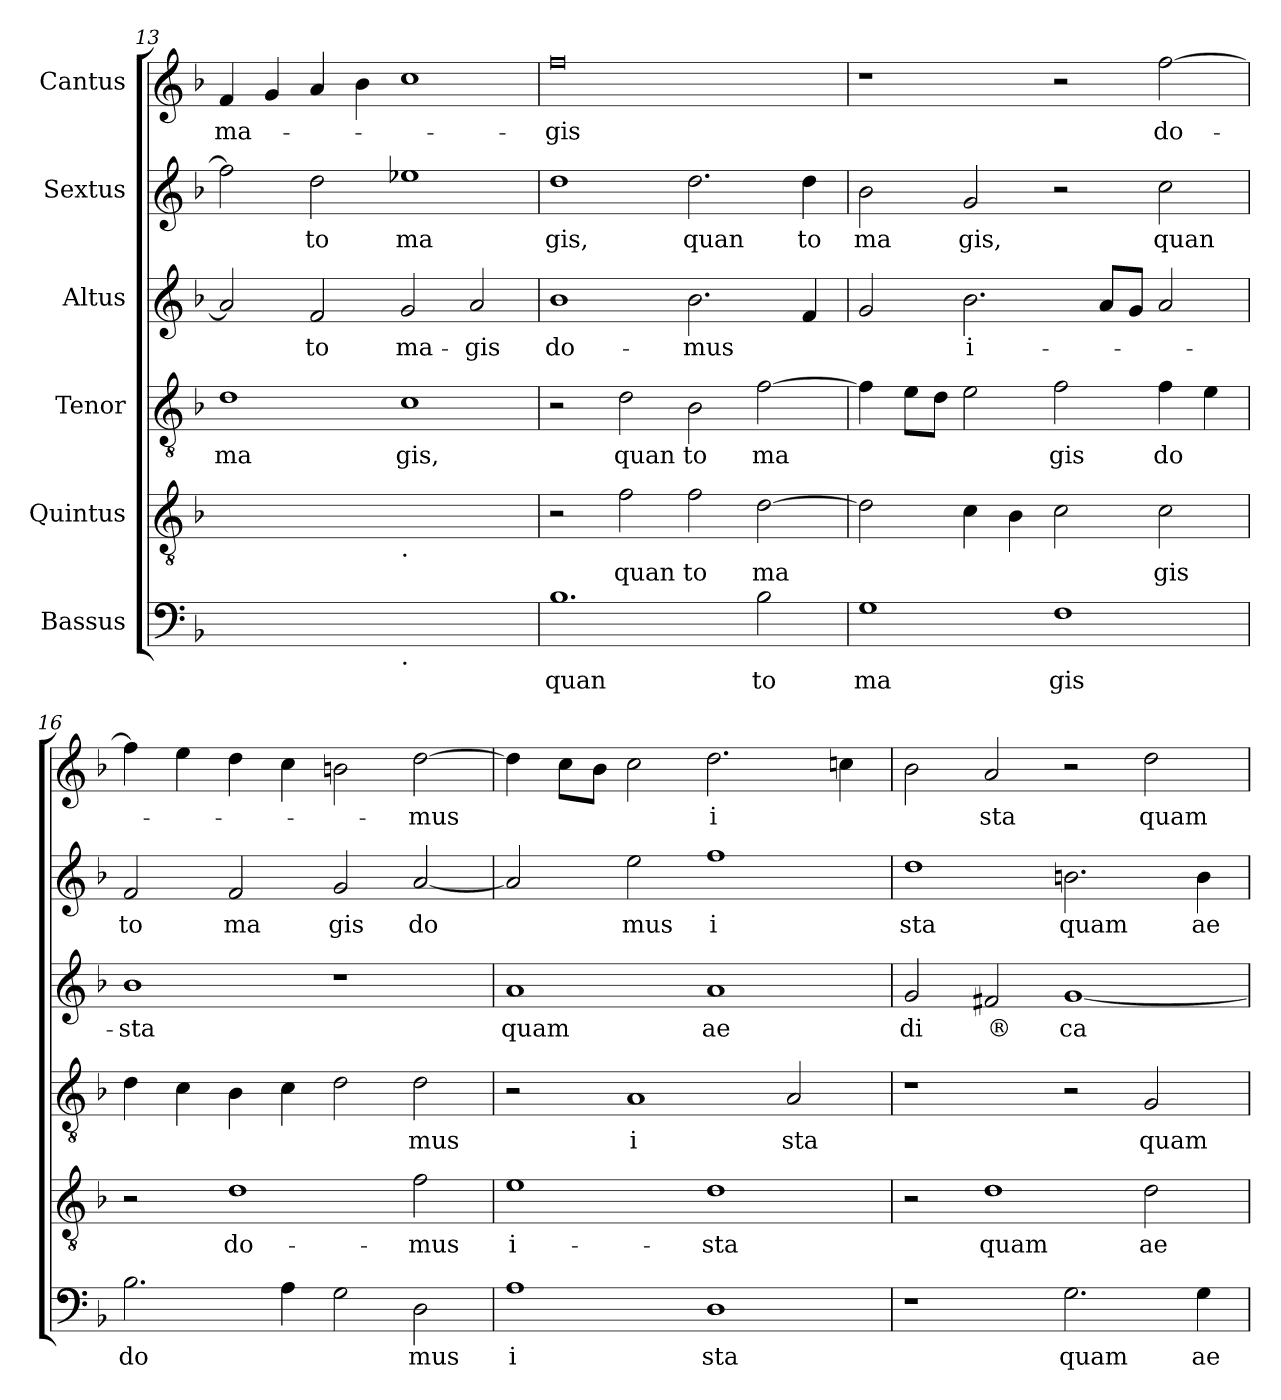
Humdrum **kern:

**kern	**text	**kern	**text	**kern	**text	**kern	**text	**kern	**text	**kern	**text
*part6	*part6	*part5	*part5	*part4	*part4	*part3	*part3	*part2	*part2	*part1	*part1
*staff6	*staff6	*staff5	*staff5	*staff4	*staff4	*staff3	*staff3	*staff2	*staff2	*staff1	*staff1
*I"Bassus	*	*I"Quintus	*	*I"Tenor	*	*I"Altus	*	*I"Sextus	*	*I"Cantus	*
*clefF4	*	*clefGv2	*	*clefGv2	*	*clefG2	*	*clefG2	*	*clefG2	*
*k[b-]	*	*k[b-]	*	*k[b-]	*	*k[b-]	*	*k[b-]	*	*k[b-]	*
*F:	*	*F:	*	*F:	*	*F:	*	*F:	*	*F:	*
=13	=13	=13	=13	=13	=13	=13	=13	=13	=13	=13	=13
!	!	!	!	!	!LO:LY:b	!	!	!	!	!	!LO:LY:b
1ryy	.	1ryy	.	1d	ma	2a/]	.	2ff\]	.	4f/	ma-
.	.	.	.	.	.	.	.	.	.	4g/	.
!	!	!	!	!	!	!	!LO:LY:b	!	!LO:LY:b	!	!
.	.	.	.	.	.	2f/	-to	2dd\	to	4a/	.
.	.	.	.	.	.	.	.	.	.	4b-\	.
!	!	!LO:TX:b:t=.	!	!	!	!	!	!	!	!	!
!LO:TX:b:t=.	!	!	!	!	!	!	!	!	!	!	!
!	!	!	!	!	!LO:LY:b	!	!LO:LY:b	!	!LO:LY:b	!	!
1ryy	.	1ryy	.	1c	gis,	2g/	ma-	1ee-X	ma	1cc	.
!	!	!	!	!	!	!	!LO:LY:b	!	!	!	!
.	.	.	.	.	.	2a/	-gis	.	.	.	.
=14	=14	=14	=14	=14	=14	=14	=14	=14	=14	=14	=14
!	!LO:LY:b	!	!	!	!	!	!LO:LY:b	!	!LO:LY:b	!	!LO:LY:b
1.B-	quan	2r	.	2r	.	1b-	do-	1dd	gis,	0ff	-gis
!	!	!	!LO:LY:b	!	!LO:LY:b	!	!	!	!	!	!
.	.	2f\	quan	2d\	quan	.	.	.	.	.	.
!	!	!	!LO:LY:b	!	!LO:LY:b	!	!LO:LY:b	!	!LO:LY:b	!	!
.	.	2f\	to	2B-\	to	2.b-\	-mus	2.dd\	quan	.	.
!	!LO:LY:b	!	!LO:LY:b	!	!LO:LY:b	!	!	!	!	!	!
2B-\	to	[>2d\	ma	[>2f\	ma	.	.	.	.	.	.
!	!	!	!	!	!	!	!	!	!LO:LY:b	!	!
.	.	.	.	.	.	4f/	.	4dd\	to	.	.
=15	=15	=15	=15	=15	=15	=15	=15	=15	=15	=15	=15
!	!LO:LY:b	!	!	!	!	!	!	!	!LO:LY:b	!	!
1G	ma	2d\]	.	4f\]	.	2g/	.	2b-\	ma	1r	.
.	.	.	.	8e\L	.	.	.	.	.	.	.
.	.	.	.	8d\J	.	.	.	.	.	.	.
!	!	!	!	!	!	!	!LO:LY:b	!	!LO:LY:b	!	!
.	.	4c\	.	2e\	.	2.b-\	i-	2g/	gis,	.	.
.	.	4B-\	.	.	.	.	.	.	.	.	.
!	!LO:LY:b	!	!	!	!LO:LY:b	!	!	!	!	!	!
1F	gis	2c\	.	2f\	gis	.	.	2r	.	2r	.
.	.	.	.	.	.	8a/L	.	.	.	.	.
.	.	.	.	.	.	8g/J	.	.	.	.	.
!	!	!	!LO:LY:b	!	!LO:LY:b	!	!	!	!LO:LY:b	!	!LO:LY:b
.	.	2c\	gis	4f\	do	2a/	.	2cc\	quan	[>2ff\	do-
.	.	.	.	4e\	.	.	.	.	.	.	.
!!LO:PB:g=z
=16	=16	=16	=16	=16	=16	=16	=16	=16	=16	=16	=16
!	!LO:LY:b	!	!	!	!	!	!LO:LY:b	!	!LO:LY:b	!	!
2.B-\	do	2r	.	4d\	.	1b-	-sta	2f/	to	4ff\]	.
.	.	.	.	4c\	.	.	.	.	.	4ee\	.
!	!	!	!LO:LY:b	!	!	!	!	!	!LO:LY:b	!	!
.	.	1d	do-	4B-\	.	.	.	2f/	ma	4dd\	.
4A\	.	.	.	4c\	.	.	.	.	.	4cc\	.
!	!	!	!	!	!	!	!	!	!LO:LY:b	!	!
2G\	.	.	.	2d\	.	1r	.	2g/	gis	2bn\	.
!	!LO:LY:b	!	!LO:LY:b	!	!LO:LY:b	!	!	!	!LO:LY:b	!	!LO:LY:b
2D\	mus	2f\	-mus	2d\	mus	.	.	[<2a/	do	[>2dd\	-mus
=17	=17	=17	=17	=17	=17	=17	=17	=17	=17	=17	=17
!	!LO:LY:b	!	!LO:LY:b	!	!	!	!LO:LY:b	!	!	!	!
1A	i	1e	i-	2r	.	1a	quam	2a/]	.	4dd\]	.
.	.	.	.	.	.	.	.	.	.	8cc\L	.
.	.	.	.	.	.	.	.	.	.	8b-\J	.
!	!	!	!	!	!LO:LY:b	!	!	!	!LO:LY:b	!	!
.	.	.	.	1A	i	.	.	2ee\	mus	2cc\	.
!	!LO:LY:b	!	!LO:LY:b	!	!	!	!LO:LY:b	!	!LO:LY:b	!	!LO:LY:b
1D	sta	1d	-sta	.	.	1a	ae	1ff	i	2.dd\	i
!	!	!	!	!	!LO:LY:b	!	!	!	!	!	!
.	.	.	.	2A/	sta	.	.	.	.	.	.
.	.	.	.	.	.	.	.	.	.	4ccn\	.
=18	=18	=18	=18	=18	=18	=18	=18	=18	=18	=18	=18
!	!	!	!	!	!	!	!LO:LY:b	!	!LO:LY:b	!	!
1r	.	2r	.	1r	.	2g/	di	1dd	sta	2b-\	.
!	!	!	!LO:LY:b	!	!	!	!LO:LY:b	!	!	!	!LO:LY:b
.	.	1d	quam	.	.	2f#X/	®	.	.	2a/	sta
!	!LO:LY:b	!	!	!	!	!	!LO:LY:b	!	!LO:LY:b	!	!
2.G\	quam	.	.	2r	.	[<1g	ca	2.bn\	quam	2r	.
!	!	!	!LO:LY:b	!	!LO:LY:b	!	!	!	!	!	!LO:LY:b
.	.	2d\	ae-	2G/	quam	.	.	.	.	2dd\	quam
!	!LO:LY:b	!	!	!	!	!	!	!	!LO:LY:b	!	!
4G\	ae	.	.	.	.	.	.	4b\	ae	.	.
=	=	=	=	=	=	=	=	=	=	=	=
*-	*-	*-	*-	*-	*-	*-	*-	*-	*-	*-	*-
